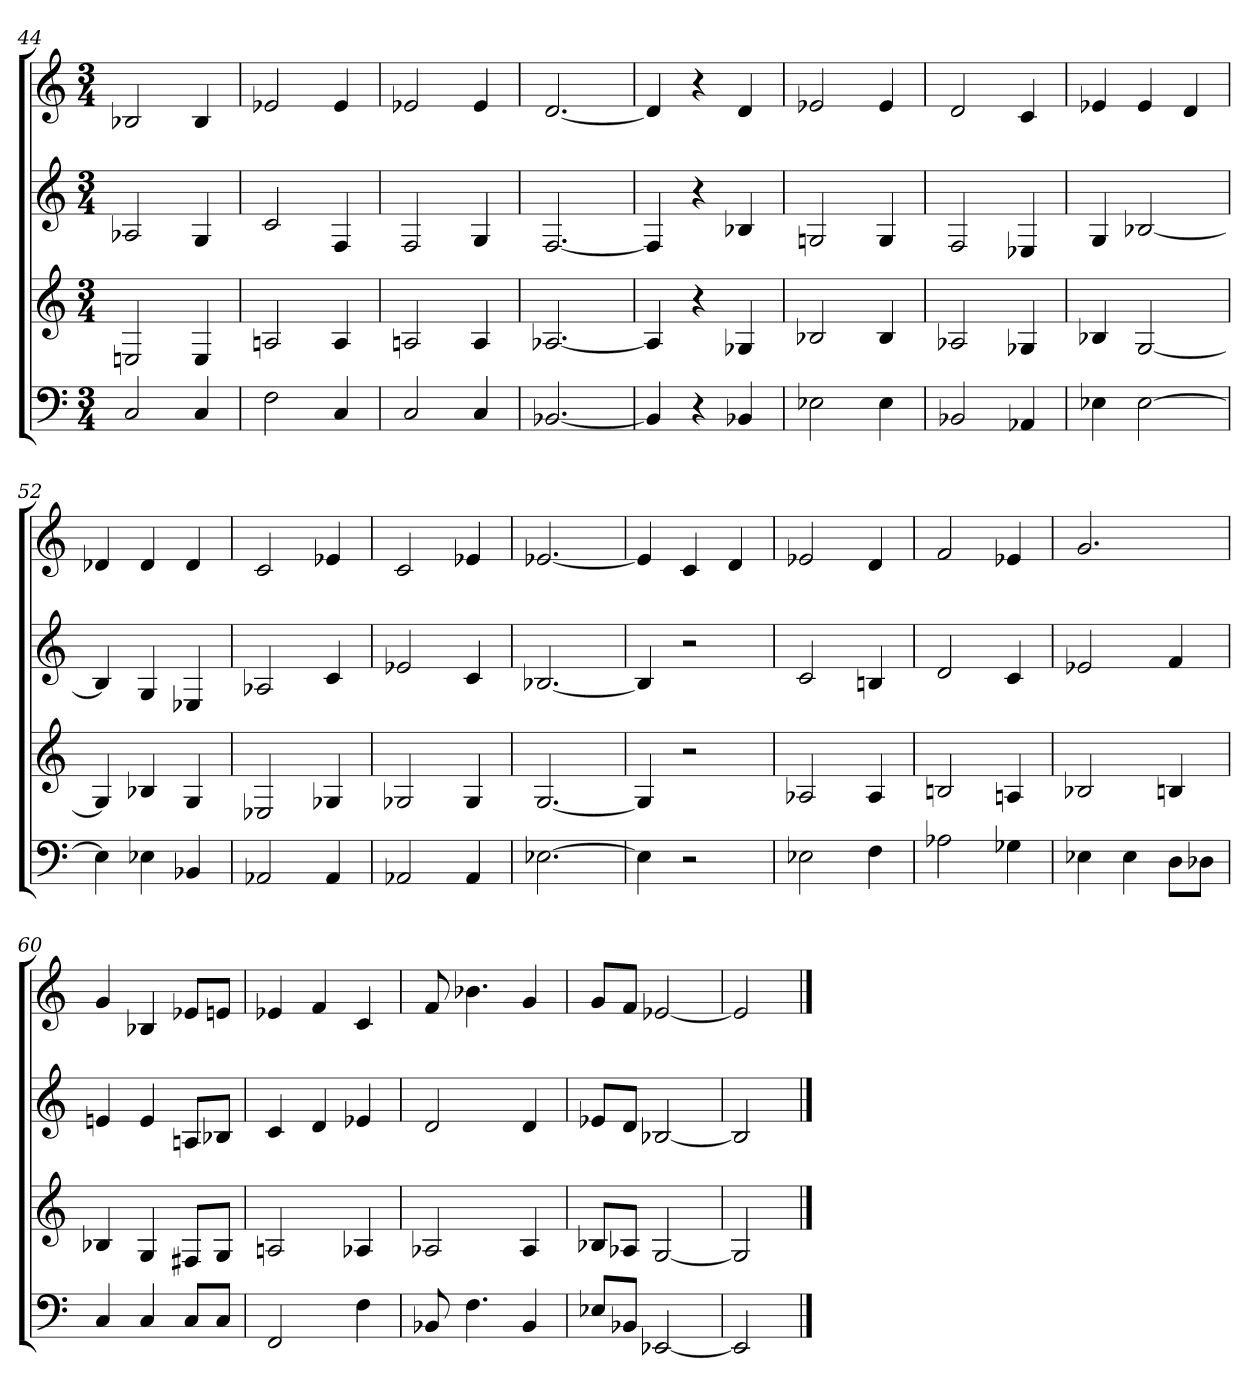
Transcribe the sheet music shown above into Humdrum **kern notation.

**kern	**kern	**kern	**kern
*part4	*part3	*part2	*part1
*staff4	*staff3	*staff2	*staff1
*M3/4	*M3/4	*M3/4	*M3/4
=44	=44	=44	=44
2C	2En	2A-X	2B-X
4C	4E	4G	4B-
=45	=45	=45	=45
2F	2An	2c	2e-X
4C	4A	4F	4e-
=46	=46	=46	=46
2C	2An	2F	2e-X
4C	4A	4G	4e-
=47	=47	=47	=47
[2.BB-X	[2.A-X	[2.F	[2.d
=48	=48	=48	=48
4BB-]	4A-]	4F]	4d]
4r	4r	4r	4r
4BB-X	4G-X	4B-X	4d
=49	=49	=49	=49
2E-X	2B-X	2Gn	2e-X
4E-	4B-	4G	4e-
=50	=50	=50	=50
2BB-X	2A-X	2F	2d
4AA-X	4G-X	4E-X	4c
=51	=51	=51	=51
4E-X	4B-X	4G	4e-X
[2E-	[2G	[2B-X	4e-
.	.	.	4d
=52	=52	=52	=52
4E-]	4G]	4B-]	4d-X
4E-X	4B-X	4G	4d-
4BB-X	4G	4E-X	4d-
=53	=53	=53	=53
2AA-X	2E-X	2A-X	2c
4AA-	4G-X	4c	4e-X
=54	=54	=54	=54
2AA-X	2G-X	2e-X	2c
4AA-	4G-	4c	4e-X
=55	=55	=55	=55
[2.E-X	[2.G	[2.B-X	[2.e-X
=56	=56	=56	=56
4E-]	4G]	4B-]	4e-]
2r	2r	2r	4c
.	.	.	4d
=57	=57	=57	=57
2E-X	2A-X	2c	2e-X
4F	4A-	4Bn	4d
=58	=58	=58	=58
2A-X	2Bn	2d	2f
4G-X	4An	4c	4e-X
=59	=59	=59	=59
4E-X	2B-X	2e-X	2.g
4E-	.	.	.
8DL	4Bn	4f	.
8D-XJ	.	.	.
=60	=60	=60	=60
4C	4B-X	4en	4g
4C	4G	4e	4B-X
8CL	8F#XL	8AnL	8e-XL
8CJ	8GJ	8B-XJ	8enJ
=61	=61	=61	=61
2FF	2An	4c	4e-X
.	.	4d	4f
4F	4A-X	4e-X	4c
=62	=62	=62	=62
8BB-X	2A-X	2d	8f
4.F	.	.	4.b-X
4BB-	4A-	4d	4g
=63	=63	=63	=63
8E-XL	8B-XL	8e-XL	8gL
8BB-XJ	8A-XJ	8dJ	8fJ
[2EE-X	[2G	[2B-X	[2e-X
=64	=64	=64	=64
2EE-]	2G]	2B-]	2e-]
==	==	==	==
*-	*-	*-	*-
